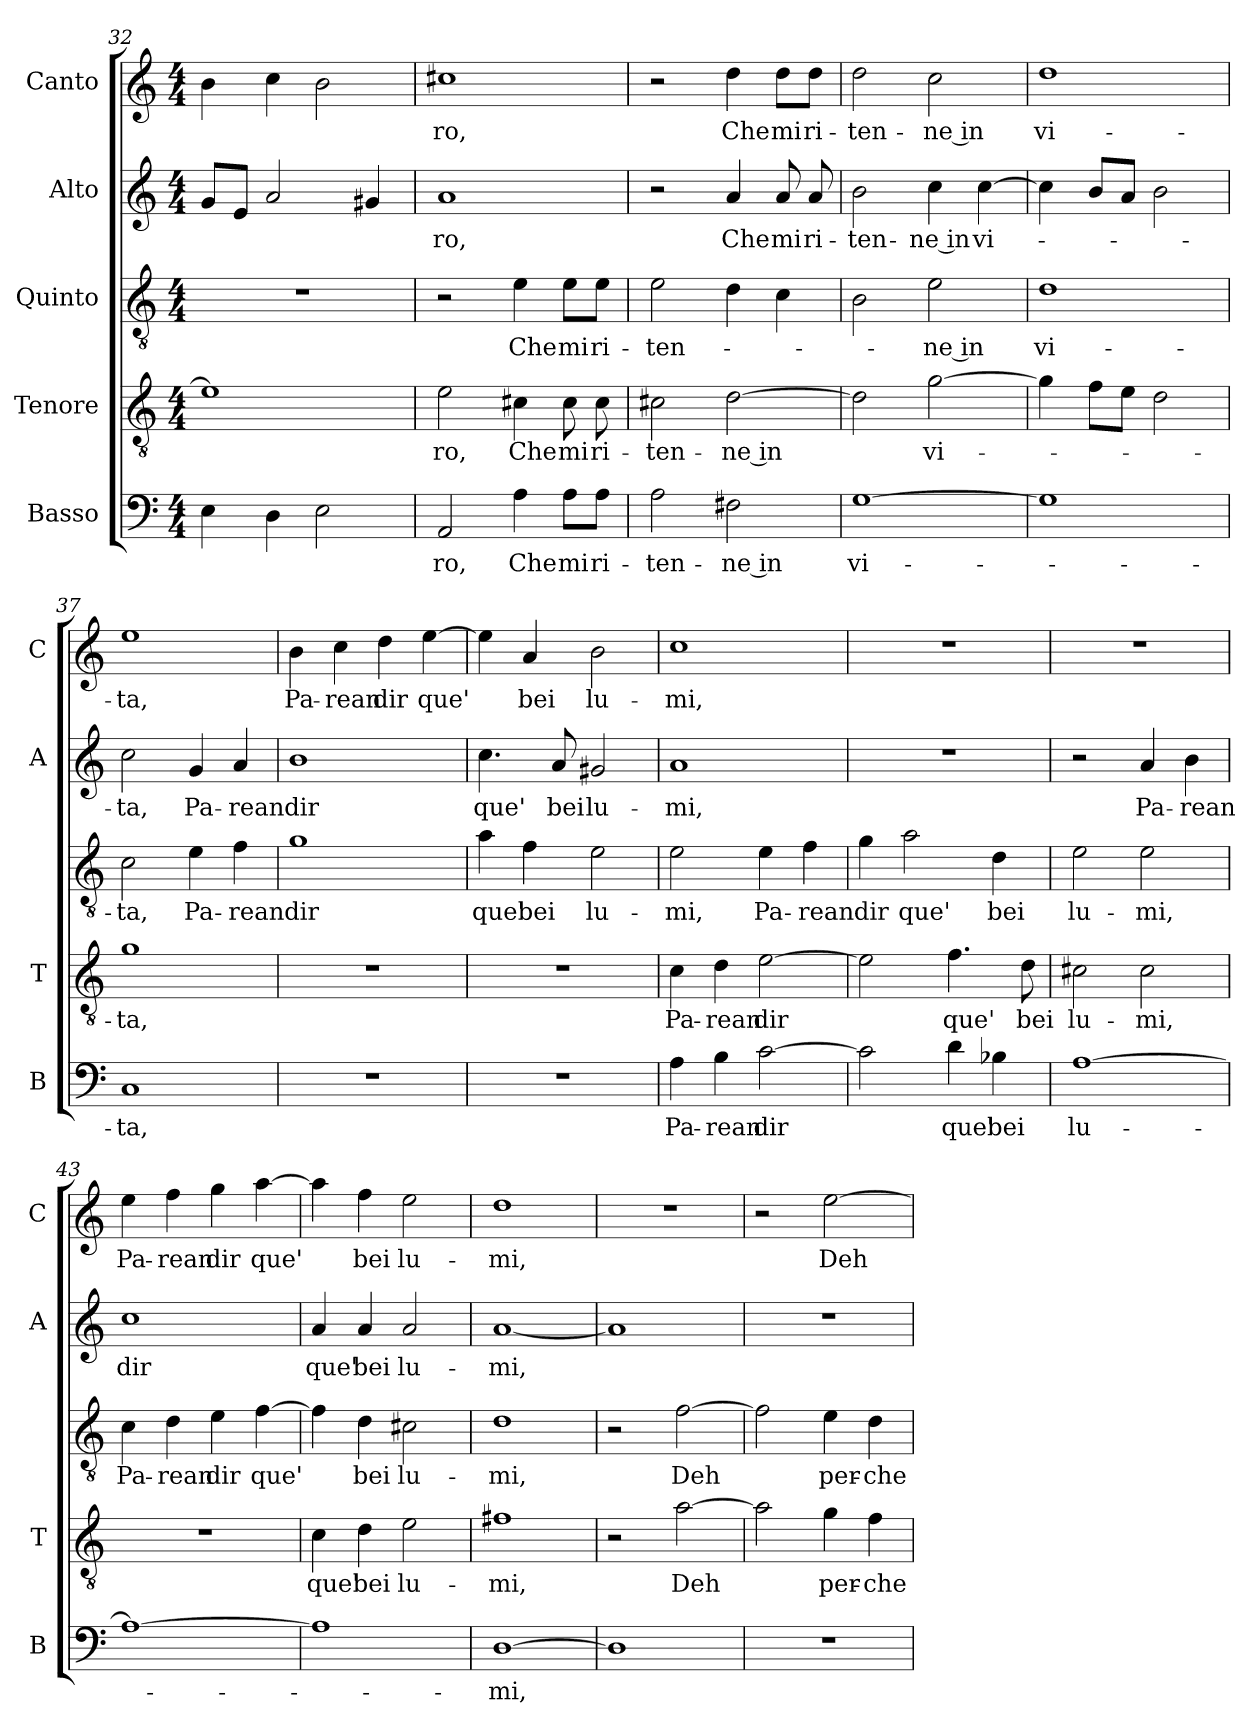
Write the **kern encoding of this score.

**kern	**text	**kern	**text	**kern	**text	**kern	**text	**kern	**text
*part5	*part5	*part4	*part4	*part3	*part3	*part2	*part2	*part1	*part1
*staff5	*staff5	*staff4	*staff4	*staff3	*staff3	*staff2	*staff2	*staff1	*staff1
*I"Basso	*	*I"Tenore	*	*I"Quinto	*	*I"Alto	*	*I"Canto	*
*I'B	*	*I'T	*	*	*	*I'A	*	*I'C	*
*clefF4	*	*clefGv2	*	*clefGv2	*	*clefG2	*	*clefG2	*
*k[]	*	*k[]	*	*k[]	*	*k[]	*	*k[]	*
*C:	*	*C:	*	*C:	*	*C:	*	*C:	*
*M4/4	*	*M4/4	*	*M4/4	*	*M4/4	*	*M4/4	*
=32	=32	=32	=32	=32	=32	=32	=32	=32	=32
4E\	.	1e]	.	1r	.	8g/L	.	4b\	.
.	.	.	.	.	.	8e/J	.	.	.
4D\	.	.	.	.	.	2a/	.	4cc\	.
2E\	.	.	.	.	.	.	.	2b\	.
.	.	.	.	.	.	4g#X/	.	.	.
!!LO:LB:g=z
=33	=33	=33	=33	=33	=33	=33	=33	=33	=33
!	!LO:LY:b	!	!LO:LY:b	!	!	!	!LO:LY:b	!	!LO:LY:b
2AA/	-ro,	2e\	-ro,	2r	.	1a	-ro,	1cc#X	-ro,
!	!LO:LY:b	!	!LO:LY:b	!	!LO:LY:b	!	!	!	!
4A\	Che	4c#X\	Che	4e\	Che	.	.	.	.
!	!LO:LY:b	!	!LO:LY:b	!	!LO:LY:b	!	!	!	!
8A\L	mi	8c#\	mi	8e\L	mi	.	.	.	.
!	!LO:LY:b	!	!LO:LY:b	!	!LO:LY:b	!	!	!	!
8A\J	ri-	8c#\	ri-	8e\J	ri-	.	.	.	.
=34	=34	=34	=34	=34	=34	=34	=34	=34	=34
!	!LO:LY:b	!	!LO:LY:b	!	!LO:LY:b	!	!	!	!
2A\	-ten-	2c#X\	-ten-	2e\	-ten-	2r	.	2r	.
!	!LO:LY:b	!	!LO:LY:b	!	!	!	!LO:LY:b	!	!LO:LY:b
2F#X\	-ne in	[2d\	-ne in	4d\	.	4a/	Che	4dd\	Che
!	!	!	!	!	!	!	!LO:LY:b	!	!LO:LY:b
.	.	.	.	4c\	.	8a/	mi	8dd\L	mi
!	!	!	!	!	!	!	!LO:LY:b	!	!LO:LY:b
.	.	.	.	.	.	8a/	ri-	8dd\J	ri-
=35	=35	=35	=35	=35	=35	=35	=35	=35	=35
!	!LO:LY:b	!	!	!	!	!	!LO:LY:b	!	!LO:LY:b
[1G	vi-	2d\]	.	2B\	.	2b\	-ten-	2dd\	-ten-
!	!	!	!LO:LY:b	!	!LO:LY:b	!	!LO:LY:b	!	!LO:LY:b
.	.	[2g\	vi-	2e\	-ne in	4cc\	-ne in	2cc\	-ne in
!	!	!	!	!	!	!	!LO:LY:b	!	!
.	.	.	.	.	.	[4cc\	vi-	.	.
=36	=36	=36	=36	=36	=36	=36	=36	=36	=36
!	!	!	!	!	!LO:LY:b	!	!	!	!LO:LY:b
1G]	.	4g\]	.	1d	vi-	4cc\]	.	1dd	vi-
.	.	8f\L	.	.	.	8b/L	.	.	.
.	.	8e\J	.	.	.	8a/J	.	.	.
.	.	2d\	.	.	.	2b\	.	.	.
=37	=37	=37	=37	=37	=37	=37	=37	=37	=37
!	!LO:LY:b	!	!LO:LY:b	!	!LO:LY:b	!	!LO:LY:b	!	!LO:LY:b
1C	-ta,	1g	-ta,	2c\	-ta,	2cc\	-ta,	1ee	-ta,
!	!	!	!	!	!LO:LY:b	!	!LO:LY:b	!	!
.	.	.	.	4e\	Pa-	4g/	Pa-	.	.
!	!	!	!	!	!LO:LY:b	!	!LO:LY:b	!	!
.	.	.	.	4f\	-rean	4a/	-rean	.	.
=38	=38	=38	=38	=38	=38	=38	=38	=38	=38
!	!	!	!	!	!LO:LY:b	!	!LO:LY:b	!	!LO:LY:b
1r	.	1r	.	1g	dir	1b	dir	4b\	Pa-
!	!	!	!	!	!	!	!	!	!LO:LY:b
.	.	.	.	.	.	.	.	4cc\	-rean
!	!	!	!	!	!	!	!	!	!LO:LY:b
.	.	.	.	.	.	.	.	4dd\	dir
!	!	!	!	!	!	!	!	!	!LO:LY:b
.	.	.	.	.	.	.	.	[4ee\	que'
=39	=39	=39	=39	=39	=39	=39	=39	=39	=39
!	!	!	!	!	!LO:LY:b	!	!LO:LY:b	!	!
1r	.	1r	.	4a\	que'	4.cc\	que'	4ee\]	.
!	!	!	!	!	!LO:LY:b	!	!	!	!LO:LY:b
.	.	.	.	4f\	bei	.	.	4a/	bei
!	!	!	!	!	!	!	!LO:LY:b	!	!
.	.	.	.	.	.	8a/	bei	.	.
!	!	!	!	!	!LO:LY:b	!	!LO:LY:b	!	!LO:LY:b
.	.	.	.	2e\	lu-	2g#X/	lu-	2b\	lu-
!!LO:LB:g=z
=40	=40	=40	=40	=40	=40	=40	=40	=40	=40
!	!LO:LY:b	!	!LO:LY:b	!	!LO:LY:b	!	!LO:LY:b	!	!LO:LY:b
4A\	Pa-	4c\	Pa-	2e\	-mi,	1a	-mi,	1cc	-mi,
!	!LO:LY:b	!	!LO:LY:b	!	!	!	!	!	!
4B\	-rean	4d\	-rean	.	.	.	.	.	.
!	!LO:LY:b	!	!LO:LY:b	!	!LO:LY:b	!	!	!	!
[2c\	dir	[2e\	dir	4e\	Pa-	.	.	.	.
!	!	!	!	!	!LO:LY:b	!	!	!	!
.	.	.	.	4f\	-rean	.	.	.	.
=41	=41	=41	=41	=41	=41	=41	=41	=41	=41
!	!	!	!	!	!LO:LY:b	!	!	!	!
2c\]	.	2e\]	.	4g\	dir	1r	.	1r	.
!	!	!	!	!	!LO:LY:b	!	!	!	!
.	.	.	.	2a\	que'	.	.	.	.
!	!LO:LY:b	!	!LO:LY:b	!	!	!	!	!	!
4d\	que'	4.f\	que'	.	.	.	.	.	.
!	!LO:LY:b	!	!	!	!LO:LY:b	!	!	!	!
4B-X\	bei	.	.	4d\	bei	.	.	.	.
!	!	!	!LO:LY:b	!	!	!	!	!	!
.	.	8d\	bei	.	.	.	.	.	.
=42	=42	=42	=42	=42	=42	=42	=42	=42	=42
!	!LO:LY:b	!	!LO:LY:b	!	!LO:LY:b	!	!	!	!
[1A	lu-	2c#X\	lu-	2e\	lu-	2r	.	1r	.
!	!	!	!LO:LY:b	!	!LO:LY:b	!	!LO:LY:b	!	!
.	.	2c#\	-mi,	2e\	-mi,	4a/	Pa-	.	.
!	!	!	!	!	!	!	!LO:LY:b	!	!
.	.	.	.	.	.	4b\	-rean	.	.
=43	=43	=43	=43	=43	=43	=43	=43	=43	=43
!	!	!	!	!	!LO:LY:b	!	!LO:LY:b	!	!LO:LY:b
1A_	.	1r	.	4c\	Pa-	1cc	dir	4ee\	Pa-
!	!	!	!	!	!LO:LY:b	!	!	!	!LO:LY:b
.	.	.	.	4d\	-rean	.	.	4ff\	-rean
!	!	!	!	!	!LO:LY:b	!	!	!	!LO:LY:b
.	.	.	.	4e\	dir	.	.	4gg\	dir
!	!	!	!	!	!LO:LY:b	!	!	!	!LO:LY:b
.	.	.	.	[4f\	que'	.	.	[4aa\	que'
=44	=44	=44	=44	=44	=44	=44	=44	=44	=44
!	!	!	!LO:LY:b	!	!	!	!LO:LY:b	!	!
1A]	.	4c\	que'	4f\]	.	4a/	que'	4aa\]	.
!	!	!	!LO:LY:b	!	!LO:LY:b	!	!LO:LY:b	!	!LO:LY:b
.	.	4d\	bei	4d\	bei	4a/	bei	4ff\	bei
!	!	!	!LO:LY:b	!	!LO:LY:b	!	!LO:LY:b	!	!LO:LY:b
.	.	2e\	lu-	2c#X\	lu-	2a/	lu-	2ee\	lu-
=45	=45	=45	=45	=45	=45	=45	=45	=45	=45
!	!LO:LY:b	!	!LO:LY:b	!	!LO:LY:b	!	!LO:LY:b	!	!LO:LY:b
[1D	-mi,	1f#X	-mi,	1d	-mi,	[1a	-mi,	1dd	-mi,
=46	=46	=46	=46	=46	=46	=46	=46	=46	=46
1D]	.	2r	.	2r	.	1a]	.	1r	.
!	!	!	!LO:LY:b	!	!LO:LY:b	!	!	!	!
.	.	[2a\	Deh	[2f\	Deh	.	.	.	.
=47	=47	=47	=47	=47	=47	=47	=47	=47	=47
1r	.	2a\]	.	2f\]	.	1r	.	2r	.
!	!	!	!LO:LY:b	!	!LO:LY:b	!	!	!	!LO:LY:b
.	.	4g\	per-	4e\	per-	.	.	[2ee\	Deh
!	!	!	!LO:LY:b	!	!LO:LY:b	!	!	!	!
.	.	4f\	-che	4d\	-che	.	.	.	.
=	=	=	=	=	=	=	=	=	=
*-	*-	*-	*-	*-	*-	*-	*-	*-	*-
